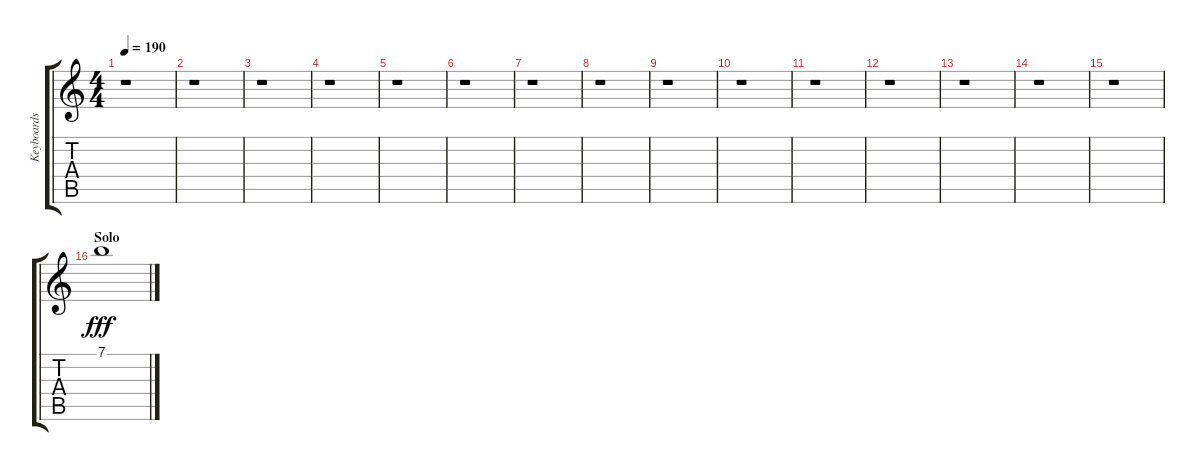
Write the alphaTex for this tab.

\track ("Keyboards" "Keyboards") {instrument pad8sweep}
\staff {score tabs}
\tuning (E5 B4 G4 D4 A3 E3) {hide}
\ts (4 4)
\tempo 190
\clef g2
\ks c
r.1{dy mp} |
r.1 |
r.1 |
r.1 |
r.1 |
r.1 |
r.1 |
r.1 |
r.1 |
r.1 |
r.1 |
r.1 |
r.1 |
r.1 |
r.1 |
\section ("" "Solo")
7.1.1{dy fff instrument pad8sweep}
